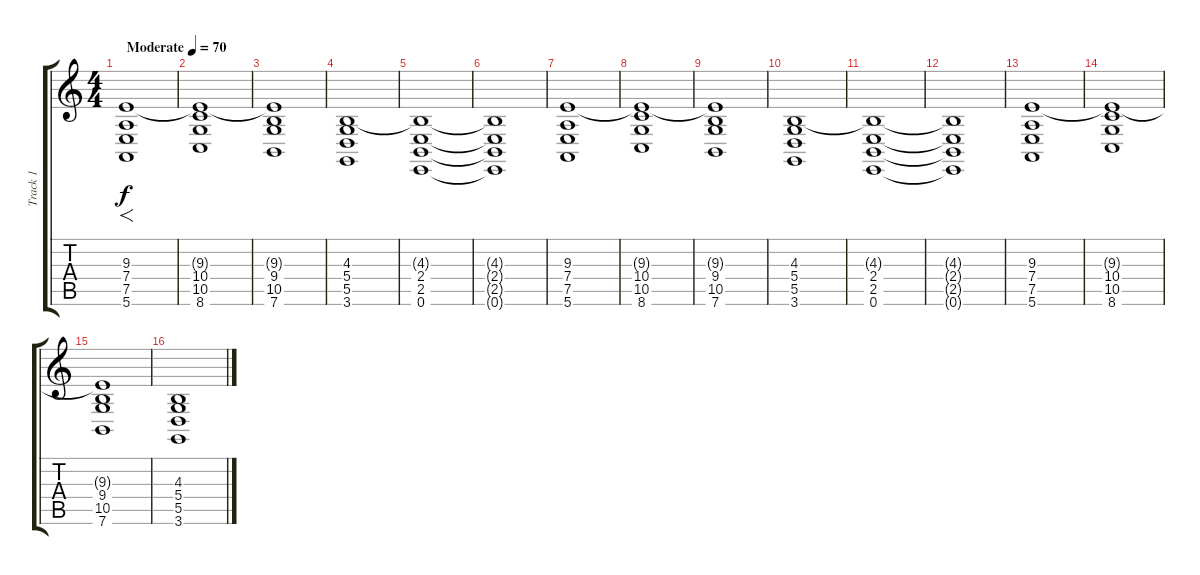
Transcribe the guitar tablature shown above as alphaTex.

\track ("Track 1" "Track 1") {instrument choiraahs}
\staff {score tabs}
\tuning (E4 B3 G3 D3 A2 E2) {hide}
\ts (4 4)
\tempo (70 "Moderate")
\clef g2
\ks c
(9.3 7.4 7.5 5.6).1{f dy f instrument choiraahs} |
(9.3{t} 10.4 10.5 8.6).1 |
(9.3{t} 9.4 10.5 7.6).1 |
(4.3 5.4 5.5 3.6).1 |
(4.3{t} 2.4 2.5 0.6).1{volume 4} |
(4.3{t} 2.4{t} 2.5{t} 0.6{t}).1 |
(9.3 7.4 7.5 5.6).1{volume 14} |
(9.3{t} 10.4 10.5 8.6).1 |
(9.3{t} 9.4 10.5 7.6).1 |
(4.3 5.4 5.5 3.6).1 |
(4.3{t} 2.4 2.5 0.6).1{volume 4} |
(4.3{t} 2.4{t} 2.5{t} 0.6{t}).1 |
(9.3 7.4 7.5 5.6).1{volume 14} |
(9.3{t} 10.4 10.5 8.6).1 |
(9.3{t} 9.4 10.5 7.6).1 |
(4.3 5.4 5.5 3.6).1
